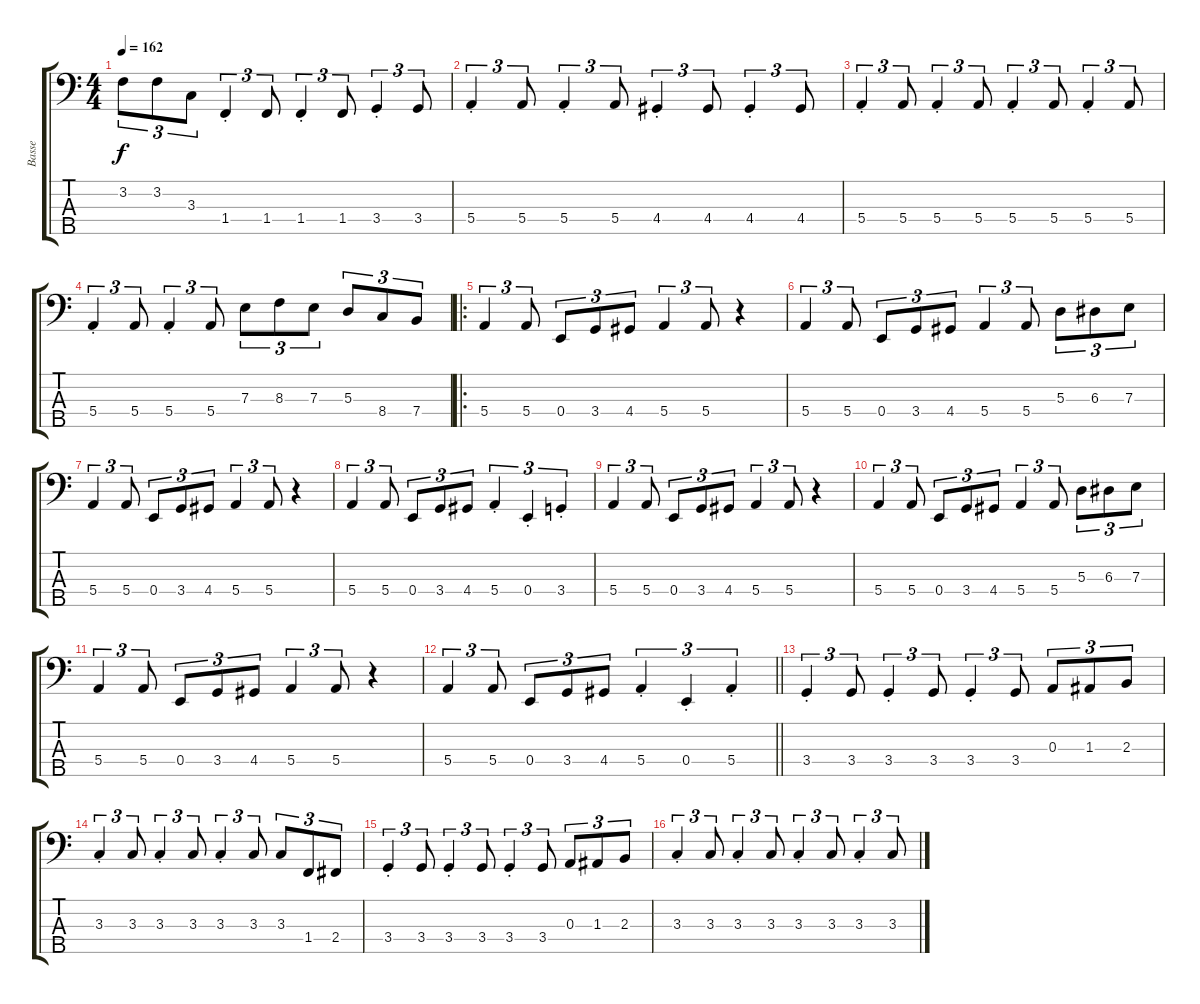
\track ("Basse" "Basse") {instrument electricbasspick}
\staff {score tabs}
\tuning (G2 D2 A1 E1 B0) {hide}
\ts (4 4)
\tempo 162
\clef f4
\ks c
3.2.8{tu (3 2) dy f} 3.2.8{tu (3 2)} 3.3.8{tu (3 2)} 1.4{st}.4{tu (3 2)} 1.4.8{tu (3 2)} 1.4{st}.4{tu (3 2)} 1.4.8{tu (3 2)} 3.4{st}.4{tu (3 2)} 3.4.8{tu (3 2)} |
5.4{st}.4{tu (3 2)} 5.4.8{tu (3 2)} 5.4{st}.4{tu (3 2)} 5.4.8{tu (3 2)} 4.4{st}.4{tu (3 2)} 4.4.8{tu (3 2)} 4.4{st}.4{tu (3 2)} 4.4.8{tu (3 2)} |
5.4{st}.4{tu (3 2)} 5.4.8{tu (3 2)} 5.4{st}.4{tu (3 2)} 5.4.8{tu (3 2)} 5.4{st}.4{tu (3 2)} 5.4.8{tu (3 2)} 5.4{st}.4{tu (3 2)} 5.4.8{tu (3 2)} |
5.4{st}.4{tu (3 2)} 5.4.8{tu (3 2)} 5.4{st}.4{tu (3 2)} 5.4.8{tu (3 2)} 7.3.8{tu (3 2)} 8.3.8{tu (3 2)} 7.3.8{tu (3 2)} 5.3.8{tu (3 2)} 8.4.8{tu (3 2)} 7.4.8{tu (3 2)} |
\ro
5.4.4{tu (3 2)} 5.4.8{tu (3 2)} 0.4.8{tu (3 2)} 3.4.8{tu (3 2)} 4.4.8{tu (3 2)} 5.4.4{tu (3 2)} 5.4.8{tu (3 2)} r.4 |
5.4.4{tu (3 2)} 5.4.8{tu (3 2)} 0.4.8{tu (3 2)} 3.4.8{tu (3 2)} 4.4.8{tu (3 2)} 5.4.4{tu (3 2)} 5.4.8{tu (3 2)} 5.3.8{tu (3 2)} 6.3.8{tu (3 2)} 7.3.8{tu (3 2)} |
5.4.4{tu (3 2)} 5.4.8{tu (3 2)} 0.4.8{tu (3 2)} 3.4.8{tu (3 2)} 4.4.8{tu (3 2)} 5.4.4{tu (3 2)} 5.4.8{tu (3 2)} r.4 |
5.4.4{tu (3 2)} 5.4.8{tu (3 2)} 0.4.8{tu (3 2)} 3.4.8{tu (3 2)} 4.4.8{tu (3 2)} 5.4{st}.4{tu (3 2)} 0.4{st}.4{tu (3 2)} 3.4{st}.4{tu (3 2)} |
5.4.4{tu (3 2)} 5.4.8{tu (3 2)} 0.4.8{tu (3 2)} 3.4.8{tu (3 2)} 4.4.8{tu (3 2)} 5.4.4{tu (3 2)} 5.4.8{tu (3 2)} r.4 |
5.4.4{tu (3 2)} 5.4.8{tu (3 2)} 0.4.8{tu (3 2)} 3.4.8{tu (3 2)} 4.4.8{tu (3 2)} 5.4.4{tu (3 2)} 5.4.8{tu (3 2)} 5.3.8{tu (3 2)} 6.3.8{tu (3 2)} 7.3.8{tu (3 2)} |
5.4.4{tu (3 2)} 5.4.8{tu (3 2)} 0.4.8{tu (3 2)} 3.4.8{tu (3 2)} 4.4.8{tu (3 2)} 5.4.4{tu (3 2)} 5.4.8{tu (3 2)} r.4 |
\barLineRight lightlight
5.4.4{tu (3 2)} 5.4.8{tu (3 2)} 0.4.8{tu (3 2)} 3.4.8{tu (3 2)} 4.4.8{tu (3 2)} 5.4{st}.4{tu (3 2)} 0.4{st}.4{tu (3 2)} 5.4{st}.4{tu (3 2)} |
3.4{st}.4{tu (3 2)} 3.4.8{tu (3 2)} 3.4{st}.4{tu (3 2)} 3.4.8{tu (3 2)} 3.4{st}.4{tu (3 2)} 3.4.8{tu (3 2)} 0.3.8{tu (3 2)} 1.3.8{tu (3 2)} 2.3.8{tu (3 2)} |
3.3{st}.4{tu (3 2)} 3.3.8{tu (3 2)} 3.3{st}.4{tu (3 2)} 3.3.8{tu (3 2)} 3.3{st}.4{tu (3 2)} 3.3.8{tu (3 2)} 3.3.8{tu (3 2)} 1.4.8{tu (3 2)} 2.4.8{tu (3 2)} |
3.4{st}.4{tu (3 2)} 3.4.8{tu (3 2)} 3.4{st}.4{tu (3 2)} 3.4.8{tu (3 2)} 3.4{st}.4{tu (3 2)} 3.4.8{tu (3 2)} 0.3.8{tu (3 2)} 1.3.8{tu (3 2)} 2.3.8{tu (3 2)} |
3.3{st}.4{tu (3 2)} 3.3.8{tu (3 2)} 3.3{st}.4{tu (3 2)} 3.3.8{tu (3 2)} 3.3{st}.4{tu (3 2)} 3.3.8{tu (3 2)} 3.3{st}.4{tu (3 2)} 3.3.8{tu (3 2)}
